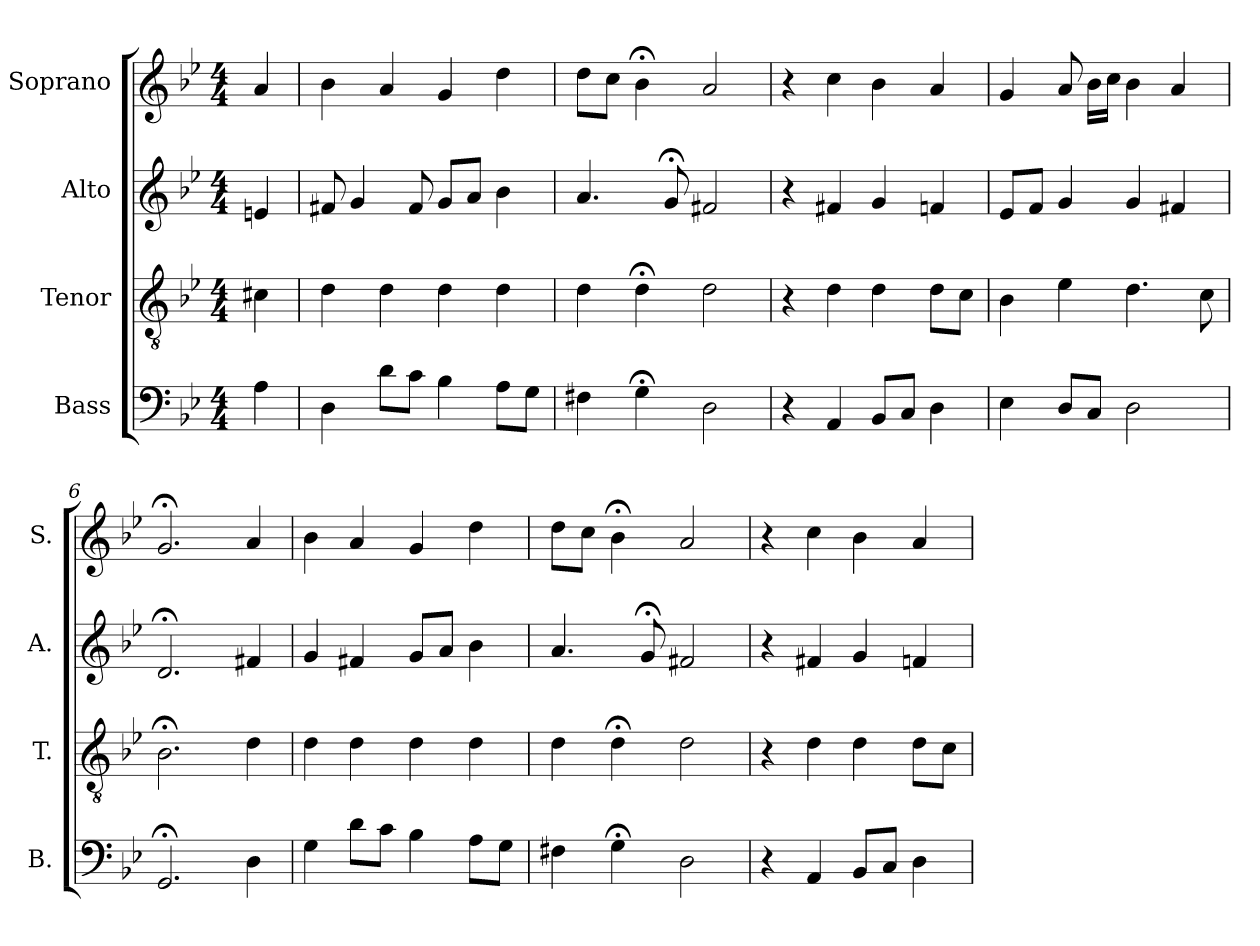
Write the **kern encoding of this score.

**kern	**kern	**kern	**kern
*part4	*part3	*part2	*part1
*staff4	*staff3	*staff2	*staff1
*I"Bass	*I"Tenor	*I"Alto	*I"Soprano
*I'B.	*I'T.	*I'A.	*I'S.
*clefF4	*clefGv2	*clefG2	*clefG2
*	*ITrd7c12	*	*
*k[b-e-]	*k[b-e-]	*k[b-e-]	*k[b-e-]
*B-:	*B-:	*B-:	*B-:
*M4/4	*M4/4	*M4/4	*M4/4
=1	=1	=1	=1
4A\	4C#X\	4en/	4a/
=2	=2	=2	=2
4D\	4D\	8f#X/	4b-\
.	.	4g/	.
8d\L	4D\	.	4a/
8c\J	.	8f#/	.
4B-\	4D\	8g/L	4g/
.	.	8a/J	.
8A\L	4D\	4b-\	4dd\
8G\J	.	.	.
=3	=3	=3	=3
4F#X\	4D\	4.a/	8dd\L
.	.	.	8cc\J
4G;<\	4D;<\	.	4b-;<\
.	.	8g;</	.
2D\	2D\	2f#X/	2a/
=4	=4	=4	=4
4r	4r	4r	4r
4AA/	4D\	4f#X/	4cc\
8BB-/L	4D\	4g/	4b-\
8C/J	.	.	.
4D\	8D\L	4fn/	4a/
.	8C\J	.	.
=5	=5	=5	=5
4E-\	4BB-\	8e-/L	4g/
.	.	8f/J	.
8D/L	4E-\	4g/	8a/
8C/J	.	.	16b-\LL
.	.	.	16cc\JJ
2D\	4.D\	4g/	4b-\
.	.	4f#X/	4a/
.	8C\	.	.
!!LO:LB:g=z
=6	=6	=6	=6
2.GG;</	2.BB-;<\	2.d;</	2.g;</
4D\	4D\	4f#X/	4a/
=7	=7	=7	=7
4G\	4D\	4g/	4b-\
8d\L	4D\	4f#X/	4a/
8c\J	.	.	.
4B-\	4D\	8g/L	4g/
.	.	8a/J	.
8A\L	4D\	4b-\	4dd\
8G\J	.	.	.
=8	=8	=8	=8
4F#X\	4D\	4.a/	8dd\L
.	.	.	8cc\J
4G;<\	4D;<\	.	4b-;<\
.	.	8g;</	.
2D\	2D\	2f#X/	2a/
=9	=9	=9	=9
4r	4r	4r	4r
4AA/	4D\	4f#X/	4cc\
8BB-/L	4D\	4g/	4b-\
8C/J	.	.	.
4D\	8D\L	4fn/	4a/
.	8C\J	.	.
=	=	=	=
*-	*-	*-	*-
